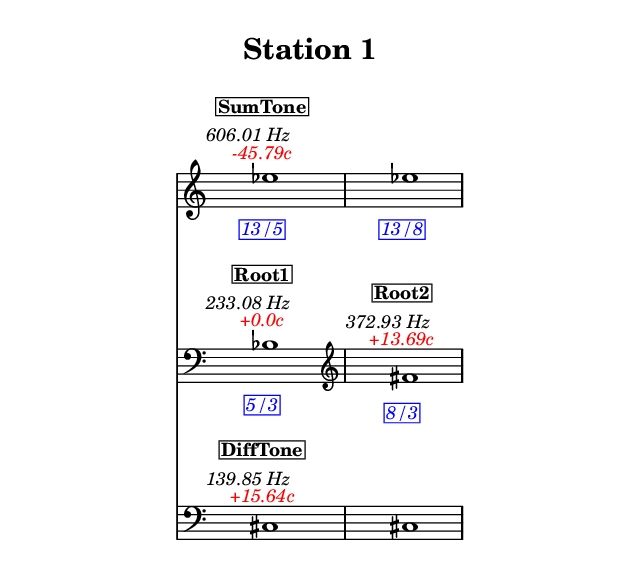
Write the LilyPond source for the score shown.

\version "2.20.0"
\language "english"

#(set-default-paper-size "a6" 'portrait)
#(set-global-staff-size 16)

\header {
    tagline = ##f
    title = \markup {
        \pad-around
            #3
            "Station 1"
        }
}

\layout {
    indent = #25
}

\paper {
    systems-per-page = 1
}

\score {
    \new Score
    <<
        \new Staff
        \with
        {
            \remove Time_signature_engraver
        }
        {
            \clef "treble"
            ef''1
            - \tweak color #red
            ^ \markup {
                \halign
                    #0
                    \italic
                        {
                            -45.79c
                        }
                }
            ^ \markup {
                \halign
                    #1
                    \italic
                        {
                            606.01
                            Hz
                        }
                }
            ^ \markup {
                \pad-around
                    #1
                    \box
                        \vcenter
                            \halign
                                #0
                                \bold
                                    {
                                        SumTone
                                    }
                }
            - \tweak color #blue
            _ \markup {
                \pad-around
                    #1
                    \box
                        \halign
                            #0
                            \italic
                                {
                                    13/5
                                }
                }
            \override Score.NonMusicalPaperColumn.padding = #5
            \clef "treble"
            ef''1
            - \tweak color #blue
            _ \markup {
                \pad-around
                    #1
                    \box
                        \halign
                            #0
                            \italic
                                {
                                    13/8
                                }
                }
        }
        \new Staff
        \with
        {
            \remove Time_signature_engraver
        }
        {
            \clef "bass"
            bf1
            - \tweak color #red
            ^ \markup {
                \halign
                    #0
                    \italic
                        {
                            +0.0c
                        }
                }
            ^ \markup {
                \halign
                    #1
                    \italic
                        {
                            233.08
                            Hz
                        }
                }
            ^ \markup {
                \pad-around
                    #1
                    \box
                        \vcenter
                            \halign
                                #0
                                \bold
                                    {
                                        Root1
                                    }
                }
            - \tweak color #blue
            _ \markup {
                \pad-around
                    #1
                    \box
                        \halign
                            #0
                            \italic
                                {
                                    5/3
                                }
                }
            \clef "treble"
            fs'1
            - \tweak color #red
            ^ \markup {
                \halign
                    #0
                    \italic
                        {
                            +13.69c
                        }
                }
            ^ \markup {
                \halign
                    #1
                    \italic
                        {
                            372.93
                            Hz
                        }
                }
            ^ \markup {
                \pad-around
                    #1
                    \box
                        \vcenter
                            \halign
                                #0
                                \bold
                                    {
                                        Root2
                                    }
                }
            - \tweak color #blue
            _ \markup {
                \pad-around
                    #1
                    \box
                        \halign
                            #0
                            \italic
                                {
                                    8/3
                                }
                }
        }
        \new Staff
        \with
        {
            \remove Time_signature_engraver
        }
        {
            \clef "bass"
            cs1
            - \tweak color #red
            ^ \markup {
                \halign
                    #0
                    \italic
                        {
                            +15.64c
                        }
                }
            ^ \markup {
                \halign
                    #1
                    \italic
                        {
                            139.85
                            Hz
                        }
                }
            ^ \markup {
                \pad-around
                    #1
                    \box
                        \vcenter
                            \halign
                                #0
                                \bold
                                    {
                                        DiffTone
                                    }
                }
            \clef "bass"
            cs1
        }
    >>
}